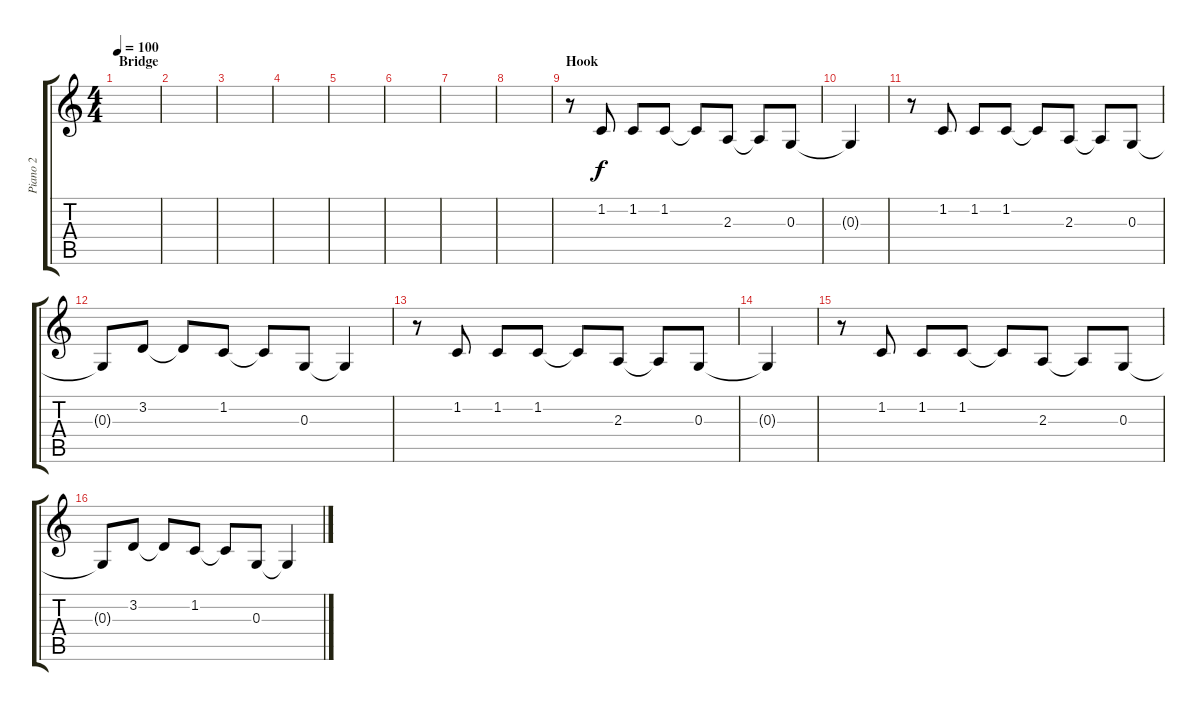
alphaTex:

\track ("Piano 2" "Piano 2") {instrument acousticgrandpiano}
\staff {score tabs}
\tuning (E4 B3 G3 D3 A2 E2) {hide}
\ts (4 4)
\section ("" "Bridge")
\tempo 100
\clef g2
\ks c
|
|
|
|
|
|
|
|
\section ("" "Hook")
r.8 1.2.8 1.2.8 1.2.8 1.2{t}.8 2.3.8 2.3{t}.8 0.3.8 |
0.3{t}.4 |
r.8 1.2.8 1.2.8 1.2.8 1.2{t}.8 2.3.8 2.3{t}.8 0.3.8 |
0.3{t}.8 3.2.8 3.2{t}.8 1.2.8 1.2{t}.8 0.3.8 0.3{t}.4 |
r.8 1.2.8 1.2.8 1.2.8 1.2{t}.8 2.3.8 2.3{t}.8 0.3.8 |
0.3{t}.4 |
r.8 1.2.8 1.2.8 1.2.8 1.2{t}.8 2.3.8 2.3{t}.8 0.3.8 |
0.3{t}.8 3.2.8 3.2{t}.8 1.2.8 1.2{t}.8 0.3.8 0.3{t}.4
